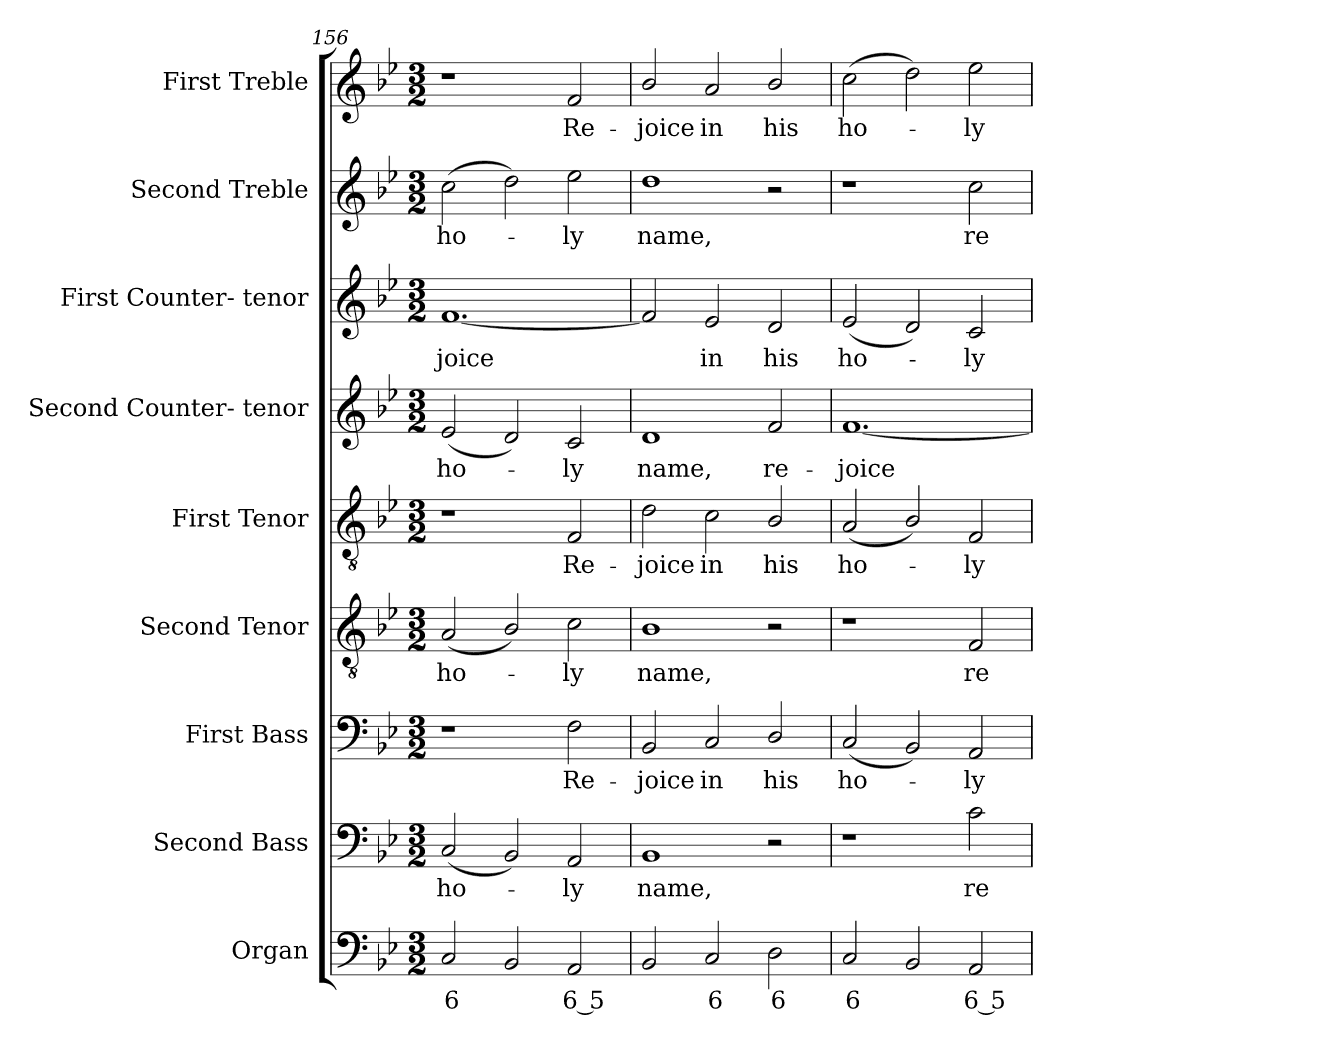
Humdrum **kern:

**kern	**text	**kern	**text	**kern	**text	**kern	**text	**kern	**text	**kern	**text	**kern	**text	**kern	**text	**kern	**text
*part9	*part9	*part8	*part8	*part7	*part7	*part6	*part6	*part5	*part5	*part4	*part4	*part3	*part3	*part2	*part2	*part1	*part1
*staff9	*staff9	*staff8	*staff8	*staff7	*staff7	*staff6	*staff6	*staff5	*staff5	*staff4	*staff4	*staff3	*staff3	*staff2	*staff2	*staff1	*staff1
*I"Organ	*	*I"Second Bass	*	*I"First Bass	*	*I"Second Tenor	*	*I"First Tenor	*	*I"Second Counter- tenor	*	*I"First Counter- tenor	*	*I"Second Treble	*	*I"First Treble	*
*I'Org.	*	*I'B2.	*	*I'B1.	*	*I'T2.	*	*I'T1.	*	*	*	*	*	*I'S2.	*	*	*
*clefF4	*	*clefF4	*	*clefF4	*	*clefGv2	*	*clefGv2	*	*clefG2	*	*clefG2	*	*clefG2	*	*clefG2	*
*	*	*	*	*	*	*ITrd7c12	*	*ITrd7c12	*	*	*	*	*	*	*	*	*
*k[b-e-]	*	*k[b-e-]	*	*k[b-e-]	*	*k[b-e-]	*	*k[b-e-]	*	*k[b-e-]	*	*k[b-e-]	*	*k[b-e-]	*	*k[b-e-]	*
*B-:	*	*B-:	*	*B-:	*	*B-:	*	*B-:	*	*B-:	*	*B-:	*	*B-:	*	*B-:	*
*M3/2	*	*M3/2	*	*M3/2	*	*M3/2	*	*M3/2	*	*M3/2	*	*M3/2	*	*M3/2	*	*M3/2	*
=156	=156	=156	=156	=156	=156	=156	=156	=156	=156	=156	=156	=156	=156	=156	=156	=156	=156
!	!LO:LY:b:color=#000000	!	!	!	!	!	!	!	!	!	!	!	!	!	!	!	!
!	!	!	!LO:LY:b:color=#000000	!	!	!	!	!	!	!	!	!	!	!	!	!	!
!	!	!	!	!	!	!	!LO:LY:b:color=#000000	!	!	!	!	!	!	!	!	!	!
!	!	!	!	!	!	!	!	!	!	!	!LO:LY:b:color=#000000	!	!	!	!	!	!
!	!	!	!	!	!	!	!	!	!	!	!	!	!LO:LY:b:color=#000000	!	!	!	!
!	!	!	!	!	!	!	!	!	!	!	!	!	!	!	!LO:LY:b:color=#000000	!	!
2Ci/	6	(2Ci/	ho-	1r	.	(2AAi/	ho-	1r	.	(2e-i/	ho-	[1.fi	-joice	(2cci\	ho-	1r	.
2BB-i/	.	2BB-i/)	.	.	.	2BB-i/)	.	.	.	2di/)	.	.	.	2ddi\)	.	.	.
!	!LO:LY:b:color=#000000	!	!	!	!	!	!	!	!	!	!	!	!	!	!	!	!
!	!	!	!LO:LY:b:color=#000000	!	!	!	!	!	!	!	!	!	!	!	!	!	!
!	!	!	!	!	!LO:LY:b:color=#000000	!	!	!	!	!	!	!	!	!	!	!	!
!	!	!	!	!	!	!	!LO:LY:b:color=#000000	!	!	!	!	!	!	!	!	!	!
!	!	!	!	!	!	!	!	!	!LO:LY:b:color=#000000	!	!	!	!	!	!	!	!
!	!	!	!	!	!	!	!	!	!	!	!LO:LY:b:color=#000000	!	!	!	!	!	!
!	!	!	!	!	!	!	!	!	!	!	!	!	!	!	!LO:LY:b:color=#000000	!	!
!	!	!	!	!	!	!	!	!	!	!	!	!	!	!	!	!	!LO:LY:b:color=#000000
2AAi/	6 5	2AAi/	-ly	2Fi\	Re-	2Ci\	-ly	2FFi/	Re-	2ci/	-ly	.	.	2ee-i\	-ly	2fi/	Re-
=157	=157	=157	=157	=157	=157	=157	=157	=157	=157	=157	=157	=157	=157	=157	=157	=157	=157
!	!	!	!LO:LY:b:color=#000000	!	!	!	!	!	!	!	!	!	!	!	!	!	!
!	!	!	!	!	!LO:LY:b:color=#000000	!	!	!	!	!	!	!	!	!	!	!	!
!	!	!	!	!	!	!	!LO:LY:b:color=#000000	!	!	!	!	!	!	!	!	!	!
!	!	!	!	!	!	!	!	!	!LO:LY:b:color=#000000	!	!	!	!	!	!	!	!
!	!	!	!	!	!	!	!	!	!	!	!LO:LY:b:color=#000000	!	!	!	!	!	!
!	!	!	!	!	!	!	!	!	!	!	!	!	!	!	!LO:LY:b:color=#000000	!	!
!	!	!	!	!	!	!	!	!	!	!	!	!	!	!	!	!	!LO:LY:b:color=#000000
2BB-i/	.	1BB-i	name,	2BB-i/	-joice	1BB-i	name,	2Di\	-joice	1di	name,	2fi/]	.	1ddi	name,	2b-i/	-joice
!	!LO:LY:b:color=#000000	!	!	!	!	!	!	!	!	!	!	!	!	!	!	!	!
!	!	!	!	!	!LO:LY:b:color=#000000	!	!	!	!	!	!	!	!	!	!	!	!
!	!	!	!	!	!	!	!	!	!LO:LY:b:color=#000000	!	!	!	!	!	!	!	!
!	!	!	!	!	!	!	!	!	!	!	!	!	!LO:LY:b:color=#000000	!	!	!	!
!	!	!	!	!	!	!	!	!	!	!	!	!	!	!	!	!	!LO:LY:b:color=#000000
2Ci/	6	.	.	2Ci/	in	.	.	2Ci\	in	.	.	2e-i/	in	.	.	2ai/	in
!	!LO:LY:b:color=#000000	!	!	!	!	!	!	!	!	!	!	!	!	!	!	!	!
!	!	!	!	!	!LO:LY:b:color=#000000	!	!	!	!	!	!	!	!	!	!	!	!
!	!	!	!	!	!	!	!	!	!LO:LY:b:color=#000000	!	!	!	!	!	!	!	!
!	!	!	!	!	!	!	!	!	!	!	!LO:LY:b:color=#000000	!	!	!	!	!	!
!	!	!	!	!	!	!	!	!	!	!	!	!	!LO:LY:b:color=#000000	!	!	!	!
!	!	!	!	!	!	!	!	!	!	!	!	!	!	!	!	!	!LO:LY:b:color=#000000
2Di\	6	2r	.	2Di/	his	2r	.	2BB-i/	his	2fi/	re-	2di/	his	2r	.	2b-i/	his
=158	=158	=158	=158	=158	=158	=158	=158	=158	=158	=158	=158	=158	=158	=158	=158	=158	=158
!	!LO:LY:b:color=#000000	!	!	!	!	!	!	!	!	!	!	!	!	!	!	!	!
!	!	!	!	!	!LO:LY:b:color=#000000	!	!	!	!	!	!	!	!	!	!	!	!
!	!	!	!	!	!	!	!	!	!LO:LY:b:color=#000000	!	!	!	!	!	!	!	!
!	!	!	!	!	!	!	!	!	!	!	!LO:LY:b:color=#000000	!	!	!	!	!	!
!	!	!	!	!	!	!	!	!	!	!	!	!	!LO:LY:b:color=#000000	!	!	!	!
!	!	!	!	!	!	!	!	!	!	!	!	!	!	!	!	!	!LO:LY:b:color=#000000
2Ci/	6	1r	.	(2Ci/	ho-	1r	.	(2AAi/	ho-	[1.fi	-joice	(2e-i/	ho-	1r	.	(2cci\	ho-
2BB-i/	.	.	.	2BB-i/)	.	.	.	2BB-i/)	.	.	.	2di/)	.	.	.	2ddi\)	.
!	!LO:LY:b:color=#000000	!	!	!	!	!	!	!	!	!	!	!	!	!	!	!	!
!	!	!	!LO:LY:b:color=#000000	!	!	!	!	!	!	!	!	!	!	!	!	!	!
!	!	!	!	!	!LO:LY:b:color=#000000	!	!	!	!	!	!	!	!	!	!	!	!
!	!	!	!	!	!	!	!LO:LY:b:color=#000000	!	!	!	!	!	!	!	!	!	!
!	!	!	!	!	!	!	!	!	!LO:LY:b:color=#000000	!	!	!	!	!	!	!	!
!	!	!	!	!	!	!	!	!	!	!	!	!	!LO:LY:b:color=#000000	!	!	!	!
!	!	!	!	!	!	!	!	!	!	!	!	!	!	!	!LO:LY:b:color=#000000	!	!
!	!	!	!	!	!	!	!	!	!	!	!	!	!	!	!	!	!LO:LY:b:color=#000000
2AAi/	6 5	2ci\	re-	2AAi/	-ly	2FFi/	re-	2FFi/	-ly	.	.	2ci/	-ly	2cci\	re-	2ee-i\	-ly
=	=	=	=	=	=	=	=	=	=	=	=	=	=	=	=	=	=
*-	*-	*-	*-	*-	*-	*-	*-	*-	*-	*-	*-	*-	*-	*-	*-	*-	*-
